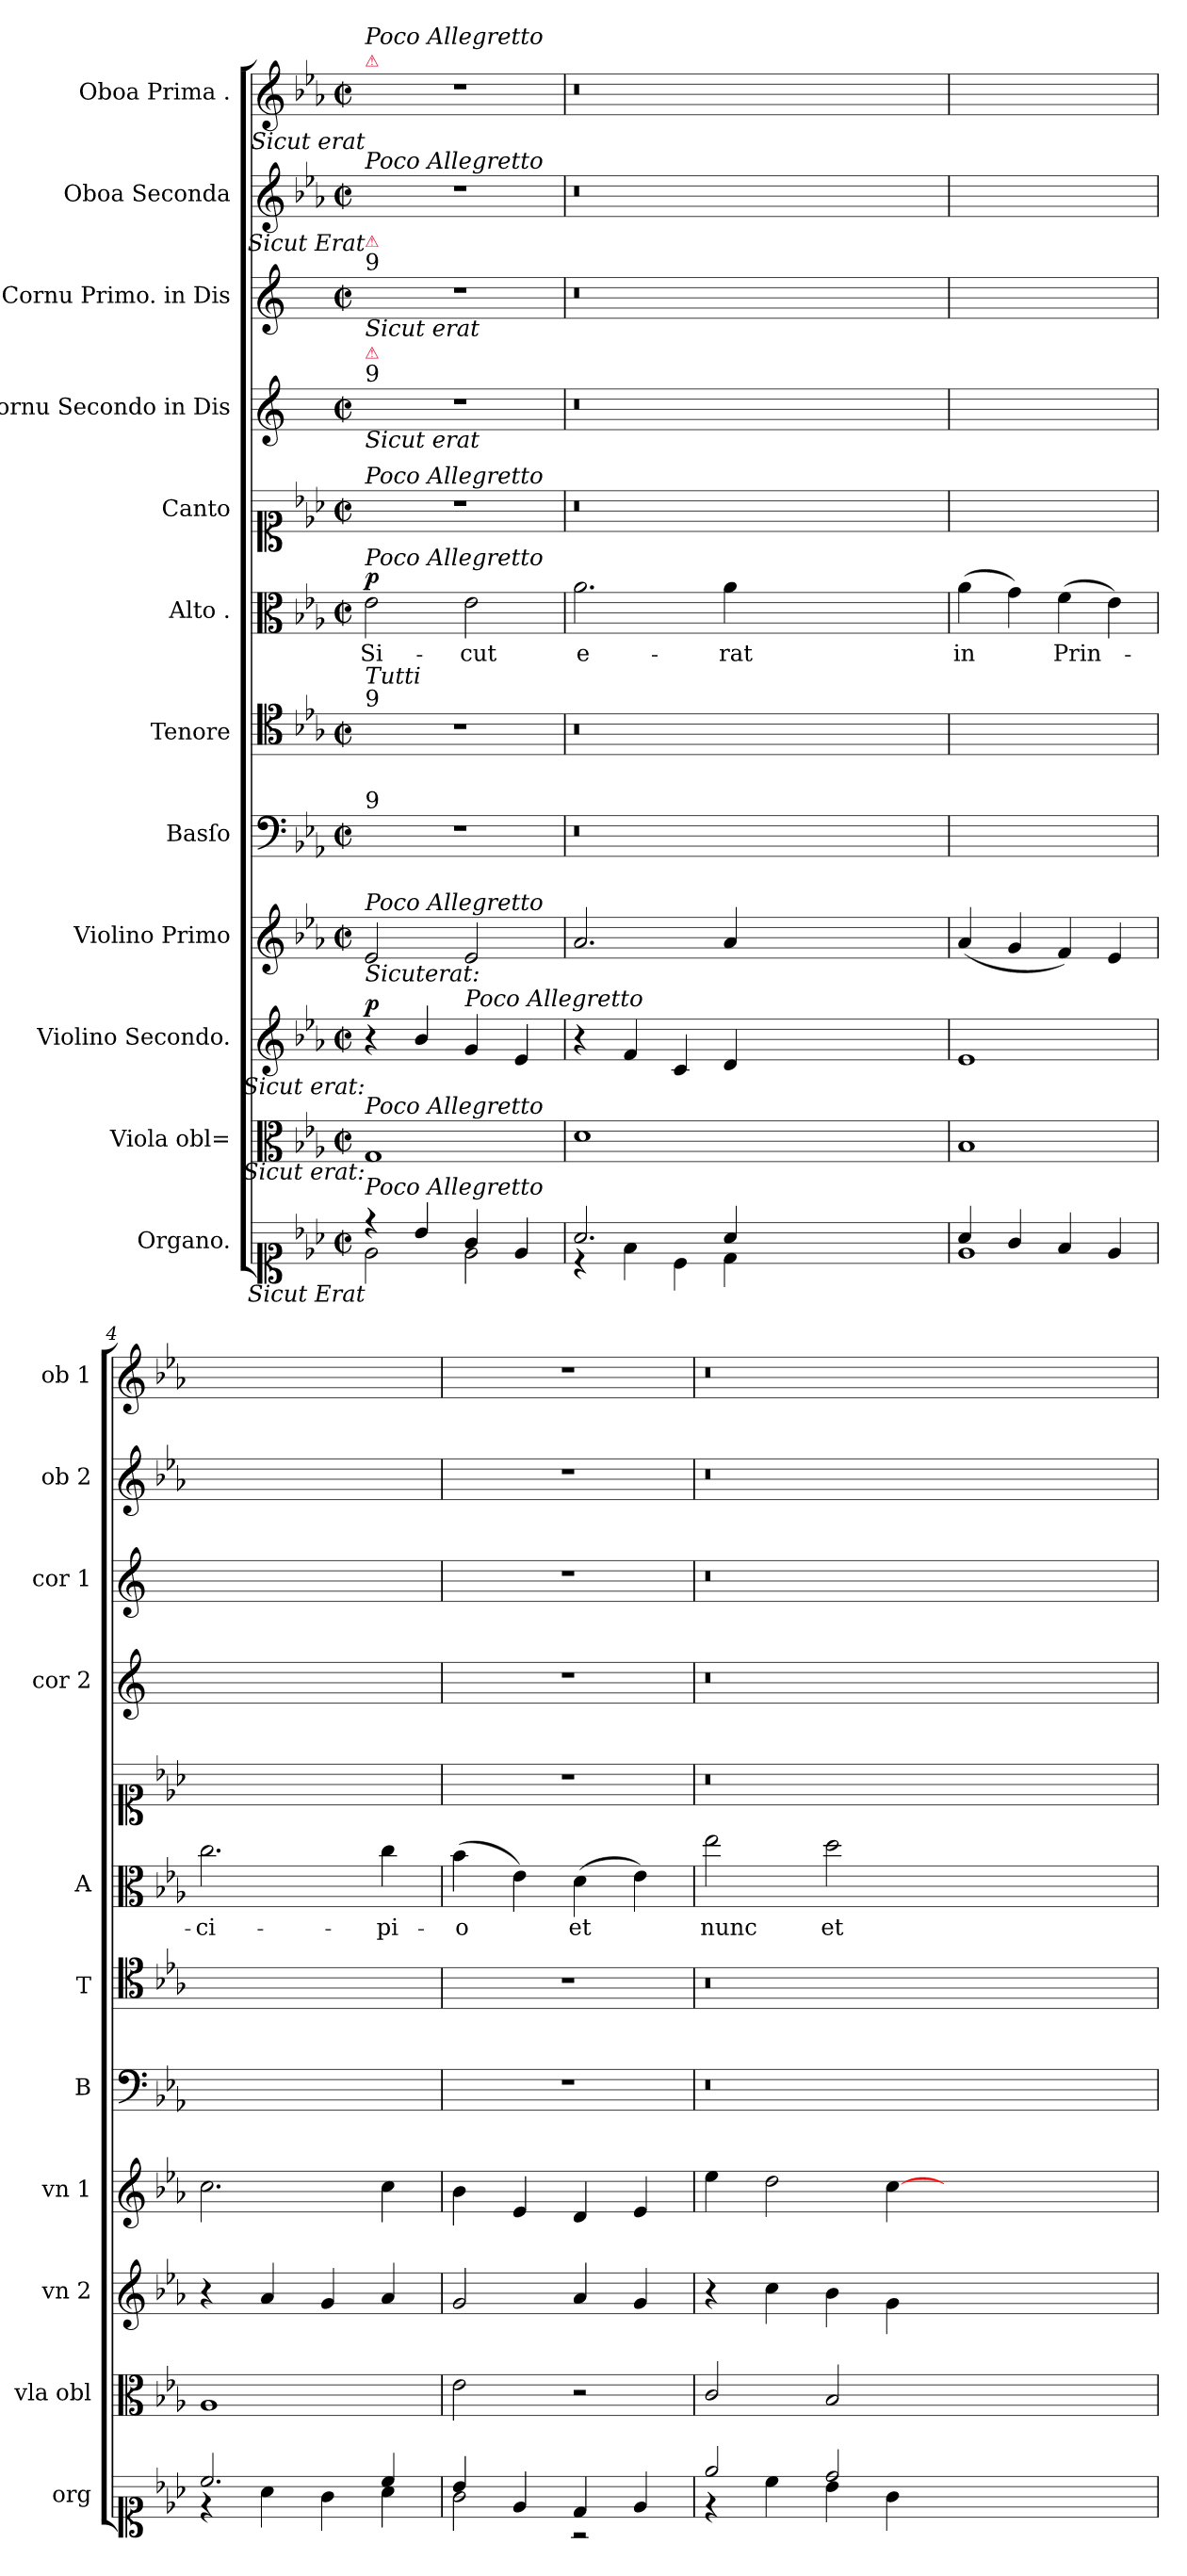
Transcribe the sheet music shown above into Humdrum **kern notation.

**kern	**kern	**kern	**dynam	**kern	**dynam	**kern	**kern	**kern	**text	**dynam	**kern	**kern	**kern	**kern	**kern
*part12	*part11	*part10	*part10	*part9	*part9	*part8	*part7	*part6	*part6	*part6	*part5	*part4	*part3	*part2	*part1
*staff12	*staff11	*staff10	*staff10	*staff9	*staff9	*staff8	*staff7	*staff6	*staff6	*staff6	*staff5	*staff4	*staff3	*staff2	*staff1
*I"Organo.	*I"Viola obl=	*I"Violino Secondo.	*	*I"Violino Primo	*	*I"Basſo	*I"Tenore	*I"Alto .	*	*	*I"Canto	*I"Cornu Secondo in Dis	*I"Cornu Primo. in Dis	*I"Oboa Seconda	*I"Oboa Prima .
*I'org	*I'vla obl	*I'vn 2	*	*I'vn 1	*	*I'B	*I'T	*I'A	*	*	*	*I'cor 2	*I'cor 1	*I'ob 2	*I'ob 1
*clefC1	*clefC3	*clefG2	*	*clefG2	*	*clefF4	*clefC4	*clefC3	*	*	*clefC1	*clefG2	*clefG2	*clefG2	*clefG2
*	*	*	*	*	*	*	*	*	*	*	*	*ITrd5c9	*ITrd5c9	*	*
*k[b-e-a-]	*k[b-e-a-]	*k[b-e-a-]	*	*k[b-e-a-]	*	*k[b-e-a-]	*k[b-e-a-]	*k[b-e-a-]	*	*	*k[b-e-a-]	*k[b-e-a-]	*k[b-e-a-]	*k[b-e-a-]	*k[b-e-a-]
*E-:	*E-:	*E-:	*	*E-:	*	*E-:	*E-:	*E-:	*	*	*E-:	*	*	*E-:	*E-:
*M2/2	*M2/2	*M2/2	*	*M2/2	*	*M2/2	*M2/2	*M2/2	*	*	*M2/2	*M2/2	*M2/2	*M2/2	*M2/2
*met(c|)	*met(c|)	*met(c|)	*	*met(c|)	*	*met(c|)	*met(c|)	*met(c|)	*	*	*met(c|)	*met(c|)	*met(c|)	*met(c|)	*met(c|)
=1	=1	=1	=1	=1	=1	=1	=1	=1	=1	=1	=1	=1	=1	=1	=1
*^	*	*	*	*	*	*	*	*	*	*	*	*	*	*	*
!	!	!	!	!	!	!	!	!	!	!	!	!	!	!	!	!LO:TX:a:color=crimson:t=⚠
!	!	!	!	!	!	!	!	!	!	!	!	!	!	!	!	!LO:TX:a:i:t=Poco Allegretto
!	!	!	!	!	!	!	!	!	!	!	!	!	!	!	!	!LO:TX:b:i:rj:t=Sicut erat
!	!	!	!	!	!	!	!	!	!	!	!	!	!	!	!LO:TX:b:i:rj:t=Sicut Erat	!
!	!	!	!	!	!	!	!	!	!	!	!	!	!	!	!LO:TX:a:i:t=Poco Allegretto	!
!	!	!	!	!	!	!	!	!	!	!	!	!	!	!LO:TX:a:t=9	!	!
!	!	!	!	!	!	!	!	!	!	!	!	!	!	!LO:TX:a:color=crimson:t=⚠	!	!
!	!	!	!	!	!	!	!	!	!	!	!	!	!	!LO:TX:b:i:t=Sicut erat	!	!
!	!	!	!	!	!	!	!	!	!	!	!	!	!LO:TX:a:t=9	!	!	!
!	!	!	!	!	!	!	!	!	!	!	!	!	!LO:TX:a:color=crimson:t=⚠	!	!	!
!	!	!	!	!	!	!	!	!	!	!	!	!	!LO:TX:b:i:t=Sicut erat	!	!	!
!	!	!	!	!	!	!	!	!	!	!	!	!LO:TX:a:i:t=Poco Allegretto	!	!	!	!
!	!	!	!	!	!	!	!	!	!LO:TX:a:i:t=Poco Allegretto	!	!	!	!	!	!	!
!	!	!	!	!	!	!	!	!LO:TX:a:t=9	!	!	!	!	!	!	!	!
!	!	!	!	!	!	!	!	!LO:TX:a:i:t=Tutti	!	!	!	!	!	!	!	!
!	!	!	!	!	!	!	!LO:TX:a:t=9	!	!	!	!	!	!	!	!	!
!	!	!	!	!	!LO:TX:a:i:t=Poco Allegretto	!	!	!	!	!	!	!	!	!	!	!
!	!	!	!	!	!LO:TX:b:i:t=Sicuterat&colon;	!	!	!	!	!	!	!	!	!	!	!
!	!	!	!LO:TX:b:i:rj:t=Sicut erat&colon;	!	!	!	!	!	!	!	!	!	!	!	!	!
!	!	!LO:TX:a:i:t=Poco Allegretto	!	!	!	!	!	!	!	!	!	!	!	!	!	!
!	!	!LO:TX:b:i:rj:t=Sicut erat&colon;	!	!	!	!	!	!	!	!	!	!	!	!	!	!
!LO:TX:a:i:t=Poco Allegretto	!	!	!	!	!	!	!	!	!	!	!	!	!	!	!	!
!LO:TX:b:i:rj:t=Sicut Erat	!	!	!	!	!	!	!	!	!	!	!	!	!	!	!	!
!	!	!	!	!LO:DY:a	!	!LO:DY:a	!	!	!	!	!LO:DY:a	!	!	!	!	!
4r	2e-\	1G/	4r	p	2e-/	pia	1r	1r	2e-\	Si-	p	1r	1r	1r	1r	1r
4b-/	.	.	4b-/	.	.	.	.	.	.	.	.	.	.	.	.	.
!	!	!	!LO:TX:a:i:t=Poco Allegretto	!	!	!	!	!	!	!	!	!	!	!	!	!
4g/	2e-\	.	4g/	.	2e-/	.	.	.	2e-\	-cut	.	.	.	.	.	.
4e-/	.	.	4e-/	.	.	.	.	.	.	.	.	.	.	.	.	.
=2	=2	=2	=2	=2	=2	=2	=2	=2	=2	=2	=2	=2	=2	=2	=2	=2
2.a-/	4r	1d\	4r	.	2.a-/	.	0.r	0.r	2.a-\	e-	.	0.r	0.r	0.r	0.r	0.r
.	4f\	.	4f/	.	.	.	.	.	.	.	.	.	.	.	.	.
.	4c\	.	4c/	.	.	.	.	.	.	.	.	.	.	.	.	.
4a-/	4d\	.	4d/	.	4a-/	.	.	.	4a-\	-rat	.	.	.	.	.	.
0ryy	0ryy	0ryy	0ryy	.	0ryy	.	.	.	0ryy	.	.	.	.	.	.	.
=3	=3	=3	=3	=3	=3	=3	=3	=3	=3	=3	=3	=3	=3	=3	=3	=3
4a-/	1e-\	1B-/	1e-/	.	(4a-/	.	1ryy	1ryy	(4a-\	in	.	1ryy	1ryy	1ryy	1ryy	1ryy
4g/	.	.	.	.	4g/	.	.	.	4g\)	.	.	.	.	.	.	.
4f/	.	.	.	.	4f/)	.	.	.	(4f\	Prin-	.	.	.	.	.	.
4e-/	.	.	.	.	4e-/	.	.	.	4e-\)	.	.	.	.	.	.	.
=4	=4	=4	=4	=4	=4	=4	=4	=4	=4	=4	=4	=4	=4	=4	=4	=4
2.cc/	4r	1A-/	4r	.	2.cc\	.	1ryy	1ryy	2.cc\	-ci-	.	1ryy	1ryy	1ryy	1ryy	1ryy
.	4a-\	.	4a-/	.	.	.	.	.	.	.	.	.	.	.	.	.
.	4g\	.	4g/	.	.	.	.	.	.	.	.	.	.	.	.	.
4cc/	4a-\	.	4a-/	.	4cc\	.	.	.	4cc\	-pi-	.	.	.	.	.	.
=5	=5	=5	=5	=5	=5	=5	=5	=5	=5	=5	=5	=5	=5	=5	=5	=5
4b-/	2g\	2e-\	2g/	.	4b-\	.	1r	1r	(4b-\	-o	.	1r	1r	1r	1r	1r
4e-/	.	.	.	.	4e-/	.	.	.	4e-\)	.	.	.	.	.	.	.
4d/	2r	2r	4a-/	.	4d/	.	.	.	(4d\	et	.	.	.	.	.	.
4e-/	.	.	4g/	.	4e-/	.	.	.	4e-\)	.	.	.	.	.	.	.
=6	=6	=6	=6	=6	=6	=6	=6	=6	=6	=6	=6	=6	=6	=6	=6	=6
2ee-/	4r	2c/	4r	.	4ee-\	.	0.r	0.r	2ee-\	nunc	.	0.r	0.r	0.r	0.r	0.r
.	4cc\	.	4cc\	.	2dd\	.	.	.	.	.	.	.	.	.	.	.
2dd/	4b-\	2B-/	4b-\	.	.	.	.	.	2dd\	et	.	.	.	.	.	.
.	4g\	.	4g\	.	[4cc\	.	.	.	.	.	.	.	.	.	.	.
0ryy	0ryy	0ryy	0ryy	.	0ryy	.	.	.	0ryy	.	.	.	.	.	.	.
*v	*v	*	*	*	*	*	*	*	*	*	*	*	*	*	*	*
=	=	=	=	=	=	=	=	=	=	=	=	=	=	=	=
*-	*-	*-	*-	*-	*-	*-	*-	*-	*-	*-	*-	*-	*-	*-	*-
